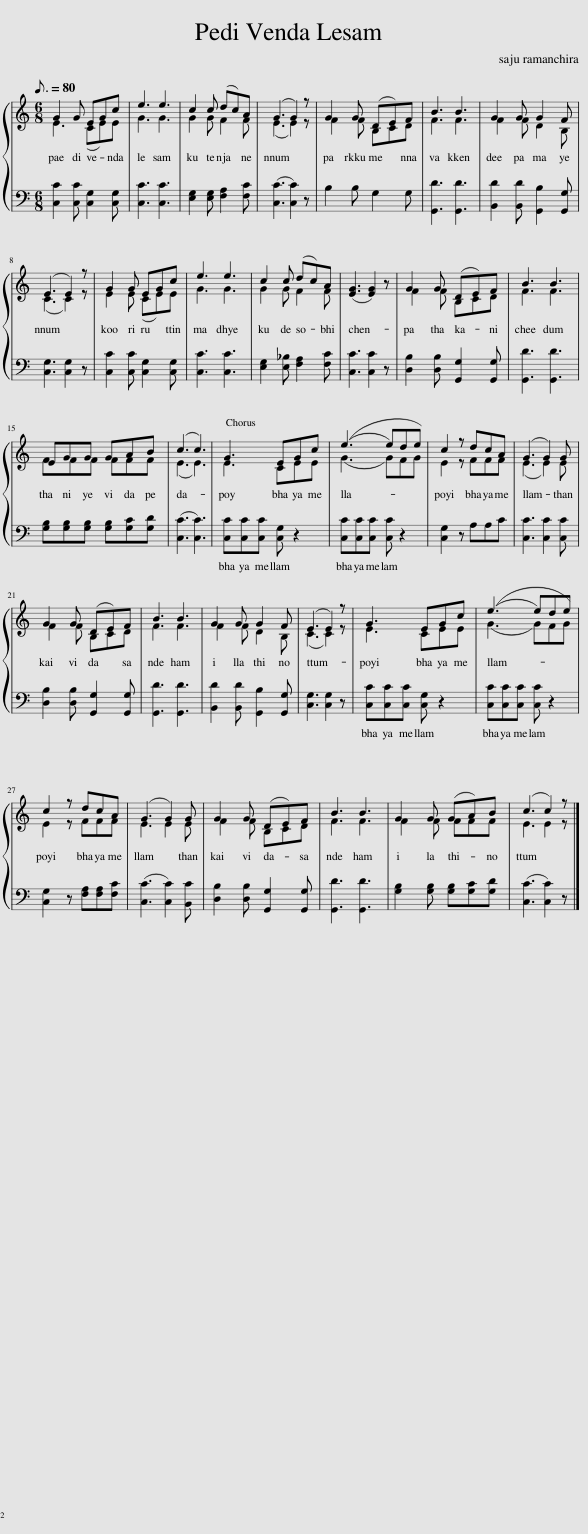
X:1
%%score { ( 1 2 ) | 3 }
L:1/8
Q:3/16=80
M:6/8
I:linebreak $
K:C
V:1 treble
V:2 treble
V:3 bass
V:1
 G2 G EGc | e3 e3 | c2 c (dc)A | (G3 G2) z | G2 G (DE)F | %5
 B3 B3 | G2 G G2 F |$ (E3 E2) z | G2 G EGc | e3 e3 | %10
 c2 c (dc)A | ([EG]3 [EG]2) z | G2 G (DE)F | B3 B3 |$ EGG GAB | %15
 (c3 c3) | G3 EGc | ((e3 e))de | c2 z dcA | (G3 G2) G |$ %20
 G2 G (DE)F | B3 B3 | G2 G G2 F | (E3 E2) z | G3 EGc | %25
 ((e3 e))de |$ c2 z dcA | (G3 G2) G | G2 G (DE)F | B3 B3 | %30
 G2 G (GA)B | (c3 c2) z |] %32
V:2
 E3 (CE)E | G3 G3 | G2 G F2 F | (E3 E2) z | F2 F B,CD | %5
 F3 F3 | F2 F D2 B, |$ (C3 C2) z | E2 E (CE)E | G3 G3 | %10
 G2 G F2 F | x6 | F2 F B,CD | F3 F3 |$ FFF FFF | %15
 (E3 E3) | E3 CEE | (G3 G)FG | E2 z FFF | (E3 E2) E |$ %20
 F2 F B,CD | F3 F3 | F2 F D2 B, | (C3 C2) z | E3 CEE | %25
 (G3 G)FG |$ E2 z FFF | E3 E2 E | F2 F B,CD | F3 F3 | %30
 F2 F FFF | E3 E2 z |] %32
V:3
 [C,C]2 [C,C] [C,G,]2 [C,G,] | [C,C]3 [C,C]3 | [E,G,]2 [E,G,] [F,A,]2 [F,C] | ([C,C]3 [C,C]2) z | B,2 B, G,2 G, | %5
 [G,,D]3 [G,,D]3 | [B,,D]2 [B,,D] [G,,B,]2 [G,,G,] |$ [C,G,]3 [C,G,]2 z | [C,C]2 [C,C] [C,G,]2 [C,G,] | [C,C]3 [C,C]3 | %10
 [E,G,]2 [E,_B,] [F,A,]2 [F,C] | [C,C]3 [C,C]2 z | [D,B,]2 [D,B,] [G,,G,]2 [G,,G,] | [G,,D]3 [G,,D]3 |$ [G,B,][G,B,][G,B,] [G,B,][G,C][G,D] | %15
 ([C,C]3 [C,C]3) | [C,C][C,C][C,C] [C,G,] z2 | [C,C][C,C][C,C] [C,C] z2 | [C,G,]2 z A,A,C | [C,C]3 [C,C]2 [C,C] |$ %20
 [D,B,]2 [D,B,] [G,,G,]2 [G,,G,] | [G,,D]3 [G,,D]3 | [B,,D]2 [B,,D] [G,,B,]2 [G,,G,] | [C,G,]3 [C,G,]2 z | [C,C][C,C][C,C] [C,G,] z2 | %25
 [C,C][C,C][C,C] [C,C] z2 |$ [C,G,]2 z [F,A,][F,A,][F,C] | ([C,C]3 [C,C]2) [B,,C] | [D,B,]2 [D,B,] [G,,G,]2 [G,,G,] | [G,,D]3 [G,,D]3 | %30
 [G,B,]2 [G,B,] [G,B,][G,C][G,D] | ([C,C]3 [C,C]2) z |] %32
